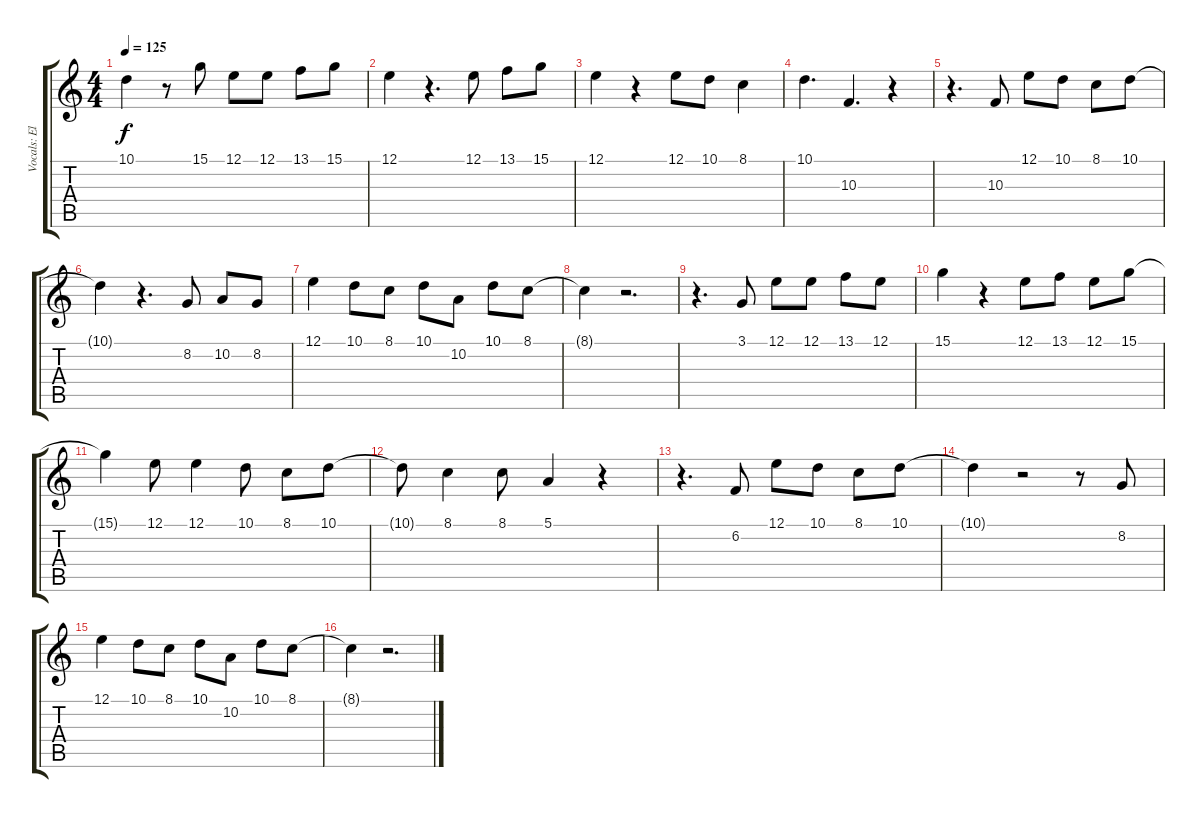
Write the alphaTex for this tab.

\track ("Vocals: Elton John" "Vocals: El") {instrument englishhorn}
\staff {score tabs}
\tuning (E4 B3 G3 D3 A2 E2) {hide}
\ts (4 4)
\tempo 125
\clef g2
\ks c
10.1.4{dy f} r.8 15.1.8 12.1.8 12.1.8 13.1.8 15.1.8 |
12.1.4 r.4{d} 12.1.8 13.1.8 15.1.8 |
12.1.4 r.4 12.1.8 10.1.8 8.1.4 |
10.1.4{d} 10.3.4{d} r.4 |
r.4{d} 10.3.8 12.1.8 10.1.8 8.1.8 10.1.8 |
10.1{t}.4 r.4{d} 8.2.8 10.2.8 8.2.8 |
12.1.4 10.1.8 8.1.8 10.1.8 10.2.8 10.1.8 8.1.8 |
8.1{t}.4 r.2{d} |
r.4{d} 3.1.8 12.1.8 12.1.8 13.1.8 12.1.8 |
15.1.4 r.4 12.1.8 13.1.8 12.1.8 15.1.8 |
15.1{t}.4 12.1.8 12.1.4 10.1.8 8.1.8 10.1.8 |
10.1{t}.8 8.1.4 8.1.8 5.1.4 r.4 |
r.4{d} 6.2.8 12.1.8 10.1.8 8.1.8 10.1.8 |
10.1{t}.4 r.2 r.8 8.2.8 |
12.1.4 10.1.8 8.1.8 10.1.8 10.2.8 10.1.8 8.1.8 |
8.1{t}.4 r.2{d}
